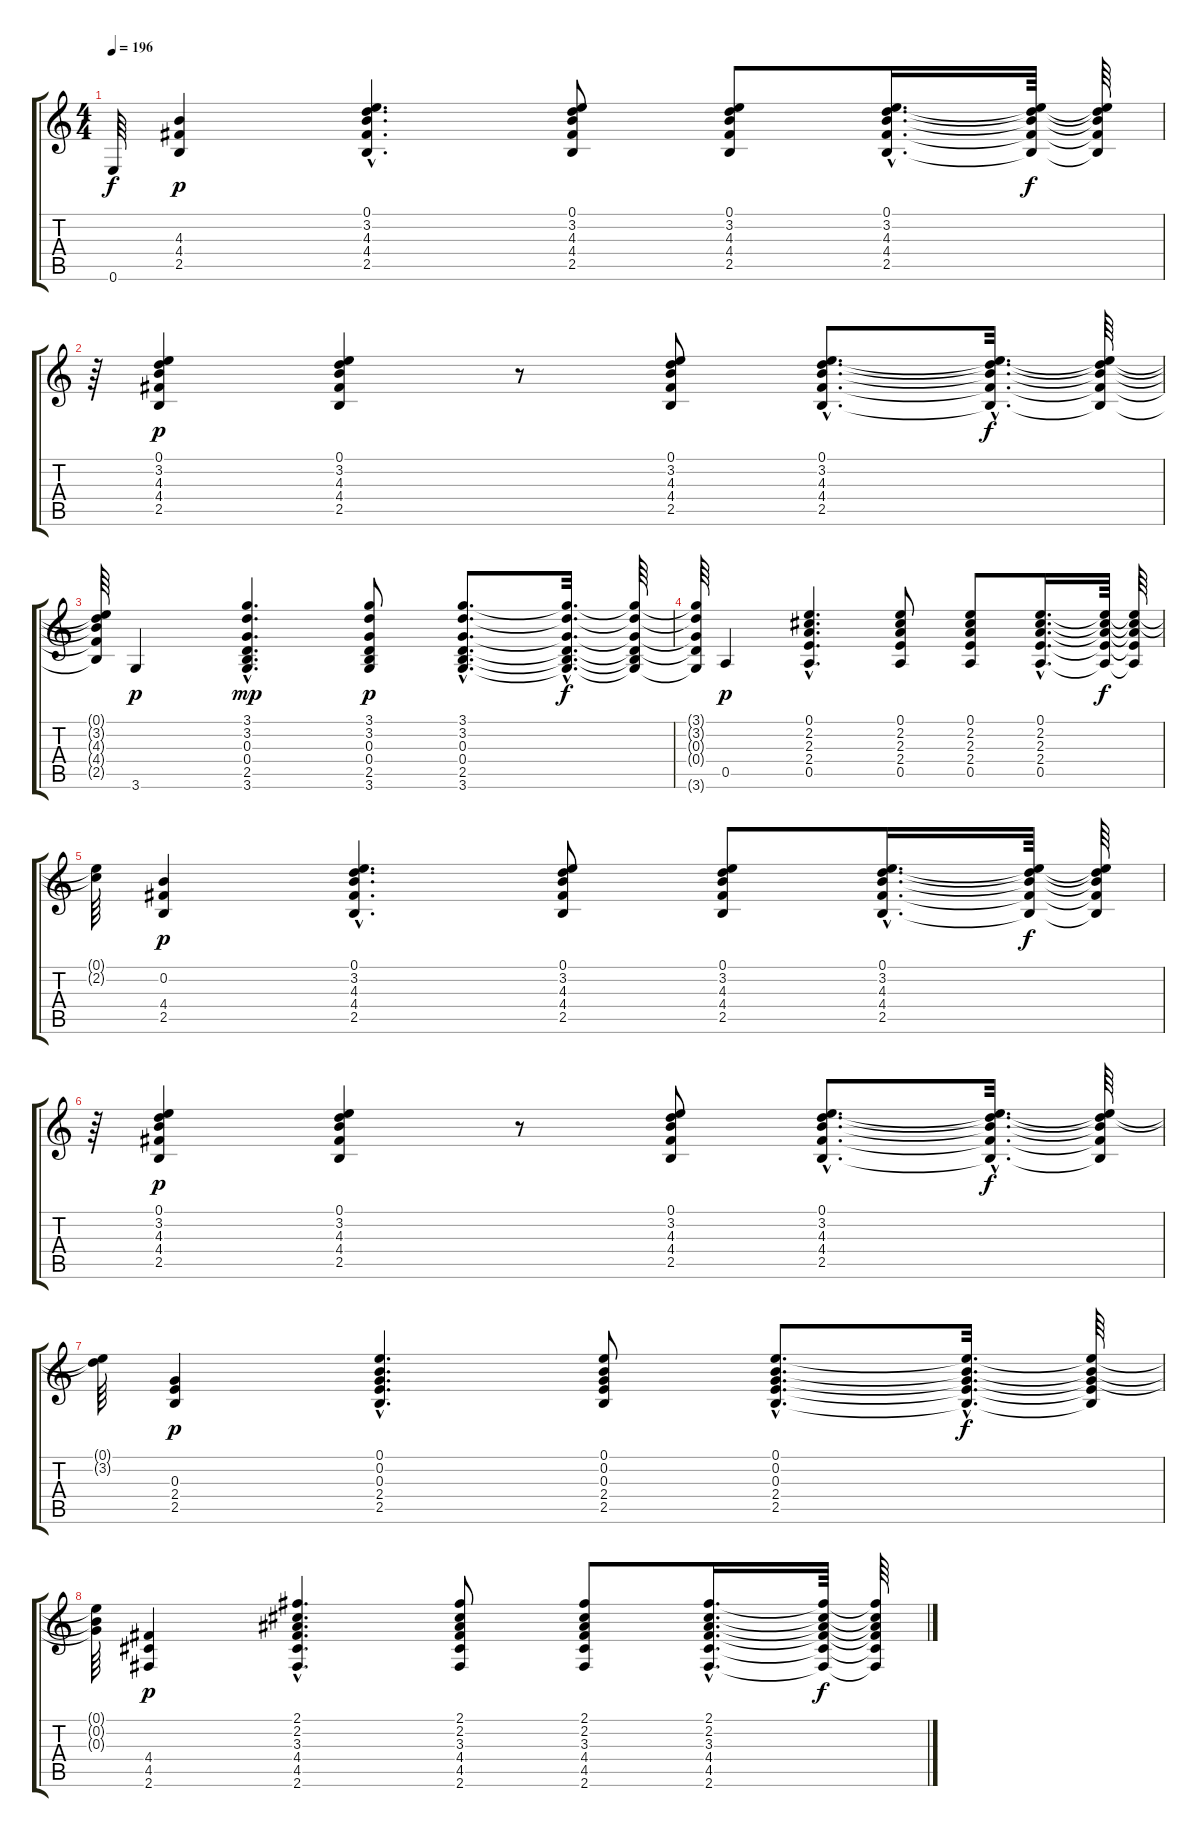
\track "" {instrument acousticguitarsteel}
\staff {score tabs}
\tuning (E4 B3 G3 D3 A2 E2) {hide}
\ts (4 4)
\tempo 196
\clef g2
\ks c
0.6{t}.64{dy f} (4.3 4.4 2.5).4{dy p} (0.1{hac} 3.2{hac} 4.3{hac} 4.4{hac} 2.5{hac}).4{d} (0.1 3.2 4.3 4.4 2.5).8 (0.1 3.2 4.3 4.4 2.5).8 (0.1{hac} 3.2{hac} 4.3{hac} 4.4{hac} 2.5{hac}).16{d} (0.1{t} 3.2{t} 4.3{t} 4.4{t} 2.5{t}).64{dy f} (0.1{t} 3.2{t} 4.3{t} 4.4{t} 2.5{t}).64 |
r.64 (0.1 3.2 4.3 4.4 2.5).4{dy p} (0.1 3.2 4.3 4.4 2.5).4 r.8 (0.1 3.2 4.3 4.4 2.5).8 (0.1{hac} 3.2{hac} 4.3{hac} 4.4{hac} 2.5{hac}).8{d} (0.1{hac t} 3.2{hac t} 4.3{hac t} 4.4{hac t} 2.5{hac t}).32{d dy f} (0.1{t} 3.2{t} 4.3{t} 4.4{t} 2.5{t}).64 |
(0.1{t} 3.2{t} 4.3{t} 4.4{t} 2.5{t}).64 3.6.4{dy p} (3.1{hac} 3.2{hac} 0.3{hac} 0.4{hac} 2.5{hac} 3.6{hac}).4{d dy mp} (3.1 3.2 0.3 0.4 2.5 3.6).8{dy p} (3.1{hac} 3.2{hac} 0.3{hac} 0.4{hac} 2.5{hac} 3.6{hac}).8{d} (3.1{hac t} 3.2{hac t} 0.3{hac t} 0.4{hac t} 2.5{hac t} 3.6{hac t}).32{d dy f} (3.1{t} 3.2{t} 0.3{t} 0.4{t} 2.5{t} 3.6{t}).64 |
(3.1{t} 3.2{t} 0.3{t} 0.4{t} 3.6{t}).64 0.5.4{dy p} (0.1{hac} 2.2{hac} 2.3{hac} 2.4{hac} 0.5{hac}).4{d} (0.1 2.2 2.3 2.4 0.5).8 (0.1 2.2 2.3 2.4 0.5).8 (0.1{hac} 2.2{hac} 2.3{hac} 2.4{hac} 0.5{hac}).16{d} (0.1{t} 2.2{t} 2.3{t} 2.4{t} 0.5{t}).64{dy f} (0.1{t} 2.2{t} 2.3{t} 2.4{t} 0.5{t}).64 |
(0.1{t} 2.2{t}).64 (0.2 4.4 2.5).4{dy p} (0.1{hac} 3.2{hac} 4.3{hac} 4.4{hac} 2.5{hac}).4{d} (0.1 3.2 4.3 4.4 2.5).8 (0.1 3.2 4.3 4.4 2.5).8 (0.1{hac} 3.2{hac} 4.3{hac} 4.4{hac} 2.5{hac}).16{d} (0.1{t} 3.2{t} 4.3{t} 4.4{t} 2.5{t}).64{dy f} (0.1{t} 3.2{t} 4.3{t} 4.4{t} 2.5{t}).64 |
r.64 (0.1 3.2 4.3 4.4 2.5).4{dy p} (0.1 3.2 4.3 4.4 2.5).4 r.8 (0.1 3.2 4.3 4.4 2.5).8 (0.1{hac} 3.2{hac} 4.3{hac} 4.4{hac} 2.5{hac}).8{d} (0.1{hac t} 3.2{hac t} 4.3{hac t} 4.4{hac t} 2.5{hac t}).32{d dy f} (0.1{t} 3.2{t} 4.3{t} 4.4{t} 2.5{t}).64 |
(0.1{t} 3.2{t}).64 (0.3 2.4 2.5).4{dy p} (0.1{hac} 0.2{hac} 0.3{hac} 2.4{hac} 2.5{hac}).4{d} (0.1 0.2 0.3 2.4 2.5).8 (0.1{hac} 0.2{hac} 0.3{hac} 2.4{hac} 2.5{hac}).8{d} (0.1{hac t} 0.2{hac t} 0.3{hac t} 2.4{hac t} 2.5{hac t}).32{d dy f} (0.1{t} 0.2{t} 0.3{t} 2.4{t} 2.5{t}).64 |
(0.1{t} 0.2{t} 0.3{t}).64 (4.4 4.5 2.6).4{dy p} (2.1{hac} 2.2{hac} 3.3{hac} 4.4{hac} 4.5{hac} 2.6{hac}).4{d} (2.1 2.2 3.3 4.4 4.5 2.6).8 (2.1 2.2 3.3 4.4 4.5 2.6).8 (2.1{hac} 2.2{hac} 3.3{hac} 4.4{hac} 4.5{hac} 2.6{hac}).16{d} (2.1{t} 2.2{t} 3.3{t} 4.4{t} 4.5{t} 2.6{t}).64{dy f} (2.1{t} 2.2{t} 3.3{t} 4.4{t} 4.5{t} 2.6{t}).64
